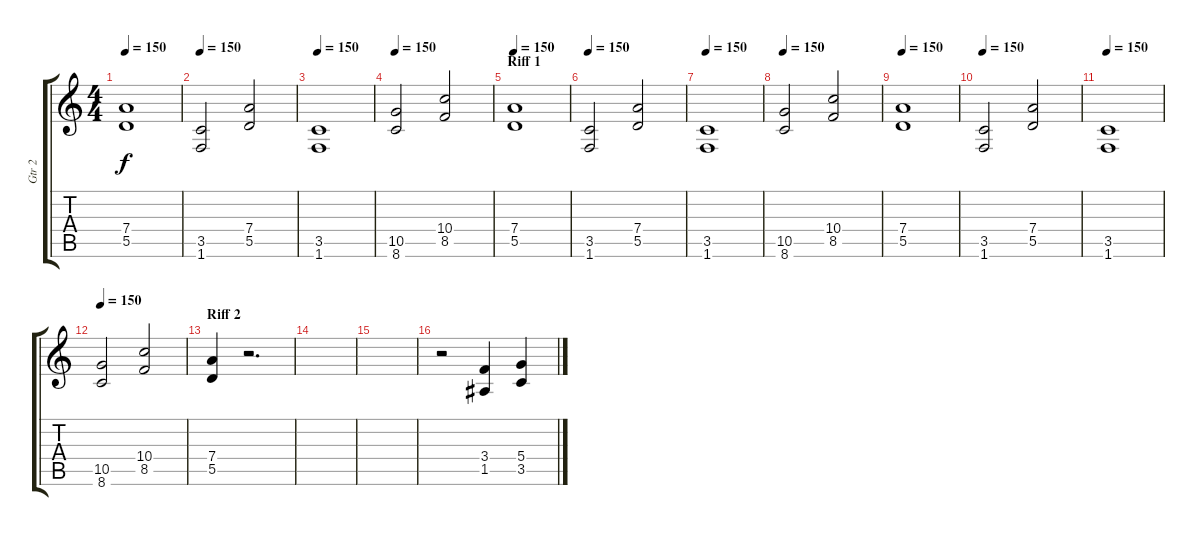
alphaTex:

\track ("Gtr 2" "Gtr 2") {instrument distortionguitar}
\staff {score tabs}
\tuning (E4 B3 G3 D3 A2 E2) {hide}
\ts (4 4)
\tempo 150
\clef g2
\ks c
(7.4 5.5).1{dy f} |
\tempo 150
(3.5 1.6).2 (7.4 5.5).2 |
\tempo 150
(3.5 1.6).1 |
\tempo 150
(10.5 8.6).2 (10.4 8.5).2 |
\section ("" "Riff 1")
\tempo 150
(7.4 5.5).1 |
\tempo 150
(3.5 1.6).2 (7.4 5.5).2 |
\tempo 150
(3.5 1.6).1 |
\tempo 150
(10.5 8.6).2 (10.4 8.5).2 |
\tempo 150
(7.4 5.5).1 |
\tempo 150
(3.5 1.6).2 (7.4 5.5).2 |
\tempo 150
(3.5 1.6).1 |
\tempo 150
(10.5 8.6).2 (10.4 8.5).2 |
\section ("" "Riff 2")
(7.4 5.5).4 r.2{d} |
|
|
r.2 (3.4 1.5).4 (5.4 3.5).4
